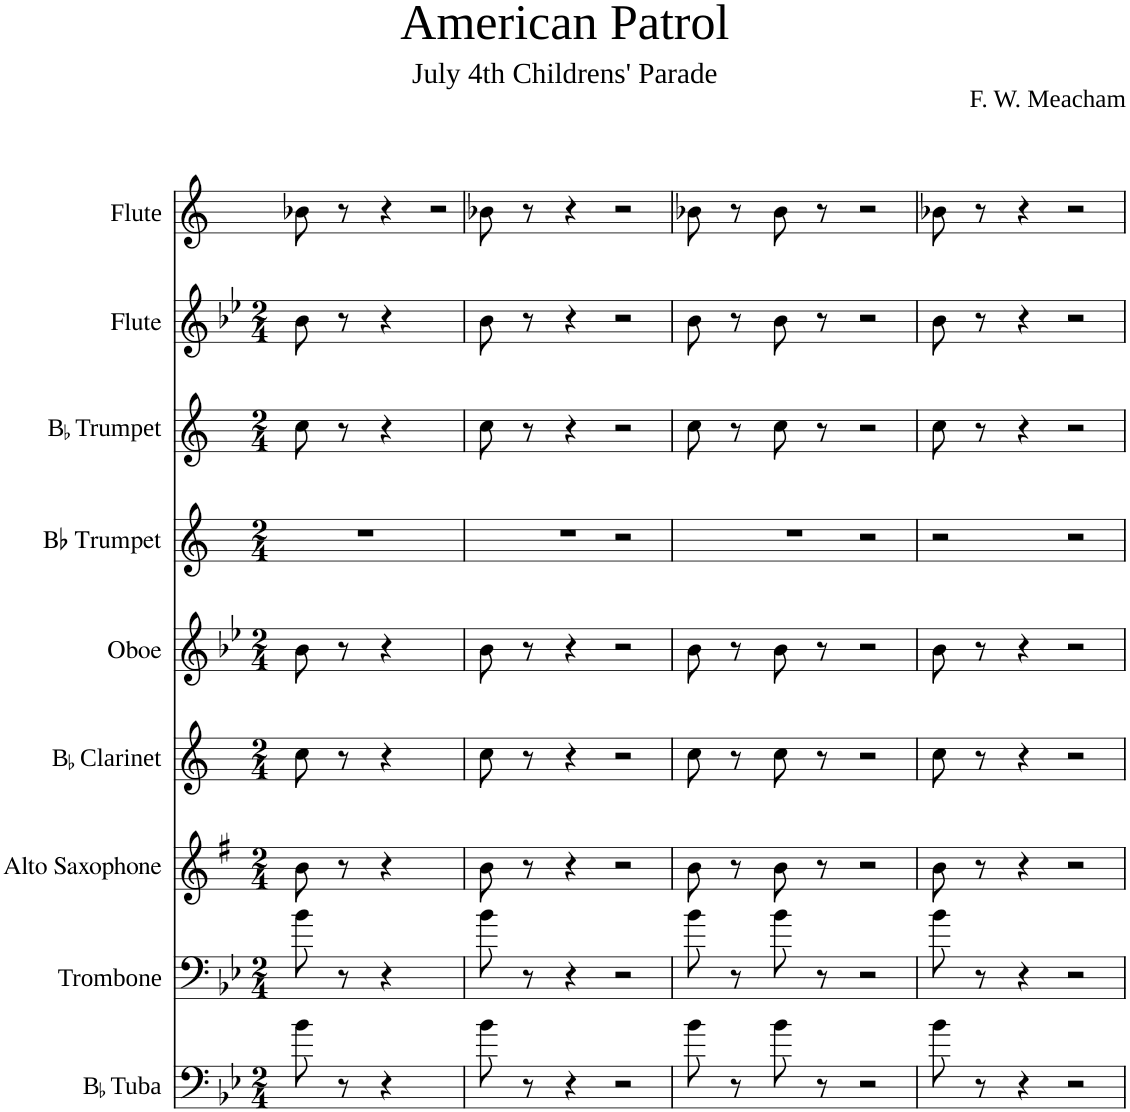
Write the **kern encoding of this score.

**kern	**kern	**kern	**kern	**kern	**kern	**kern	**kern	**kern
*part9	*part8	*part7	*part6	*part5	*part4	*part3	*part2	*part1
*staff9	*staff8	*staff7	*staff6	*staff5	*staff4	*staff3	*staff2	*staff1
*I"BaccidentalFlat Tuba	*I"Trombone	*I"Alto Saxophone	*I"BaccidentalFlat Clarinet	*I"Oboe	*I"Bb Trumpet	*I"BaccidentalFlat Trumpet	*I"Flute	*I"Flute
*I'BaccidentalFlat Tu.	*I'Trb.	*I'A. Sax.	*I'BaccidentalFlat Cl.	*I'Ob.	*I'Bb Tpt.	*I'BaccidentalFlat Tpt.	*I'Fl.	*I'Fl.
*clefF4	*clefF4	*clefG2	*clefG2	*clefG2	*clefG2	*clefG2	*clefG2	*clefG2
*	*	*Trd5c9	*Trd1c2	*	*Trd1c2	*Trd1c2	*	*
*k[b-e-]	*k[b-e-]	*k[f#]	*k[]	*k[b-e-]	*k[]	*k[]	*k[b-e-]	*k[]
*M2/4	*M2/4	*M2/4	*M2/4	*M2/4	*M2/4	*M2/4	*M2/4	*
=1	=1	=1	=1	=1	=1	=1	=1	=1
8b-\	8b-\	8b\	8cc\	8b-\	2r	8cc\	8b-\	8b-X\
8r	8r	8r	8r	8r	.	8r	8r	8r
4r	4r	4r	4r	4r	.	4r	4r	4r
2ryy	2ryy	2ryy	2ryy	2ryy	2ryy	2ryy	2ryy	2r
=2	=2	=2	=2	=2	=2	=2	=2	=2
8b-\	8b-\	8b\	8cc\	8b-\	2r	8cc\	8b-\	8b-X\
8r	8r	8r	8r	8r	.	8r	8r	8r
4r	4r	4r	4r	4r	.	4r	4r	4r
2r	2r	2r	2r	2r	2r	2r	2r	2r
=3	=3	=3	=3	=3	=3	=3	=3	=3
8b-\	8b-\	8b\	8cc\	8b-\	2r	8cc\	8b-\	8b-X\
8r	8r	8r	8r	8r	.	8r	8r	8r
8b-\	8b-\	8b\	8cc\	8b-\	.	8cc\	8b-\	8b-\
8r	8r	8r	8r	8r	.	8r	8r	8r
2r	2r	2r	2r	2r	2r	2r	2r	2r
=4	=4	=4	=4	=4	=4	=4	=4	=4
8b-\	8b-\	8b\	8cc\	8b-\	2r	8cc\	8b-\	8b-X\
8r	8r	8r	8r	8r	.	8r	8r	8r
4r	4r	4r	4r	4r	.	4r	4r	4r
2r	2r	2r	2r	2r	2r	2r	2r	2r
=	=	=	=	=	=	=	=	=
*-	*-	*-	*-	*-	*-	*-	*-	*-
